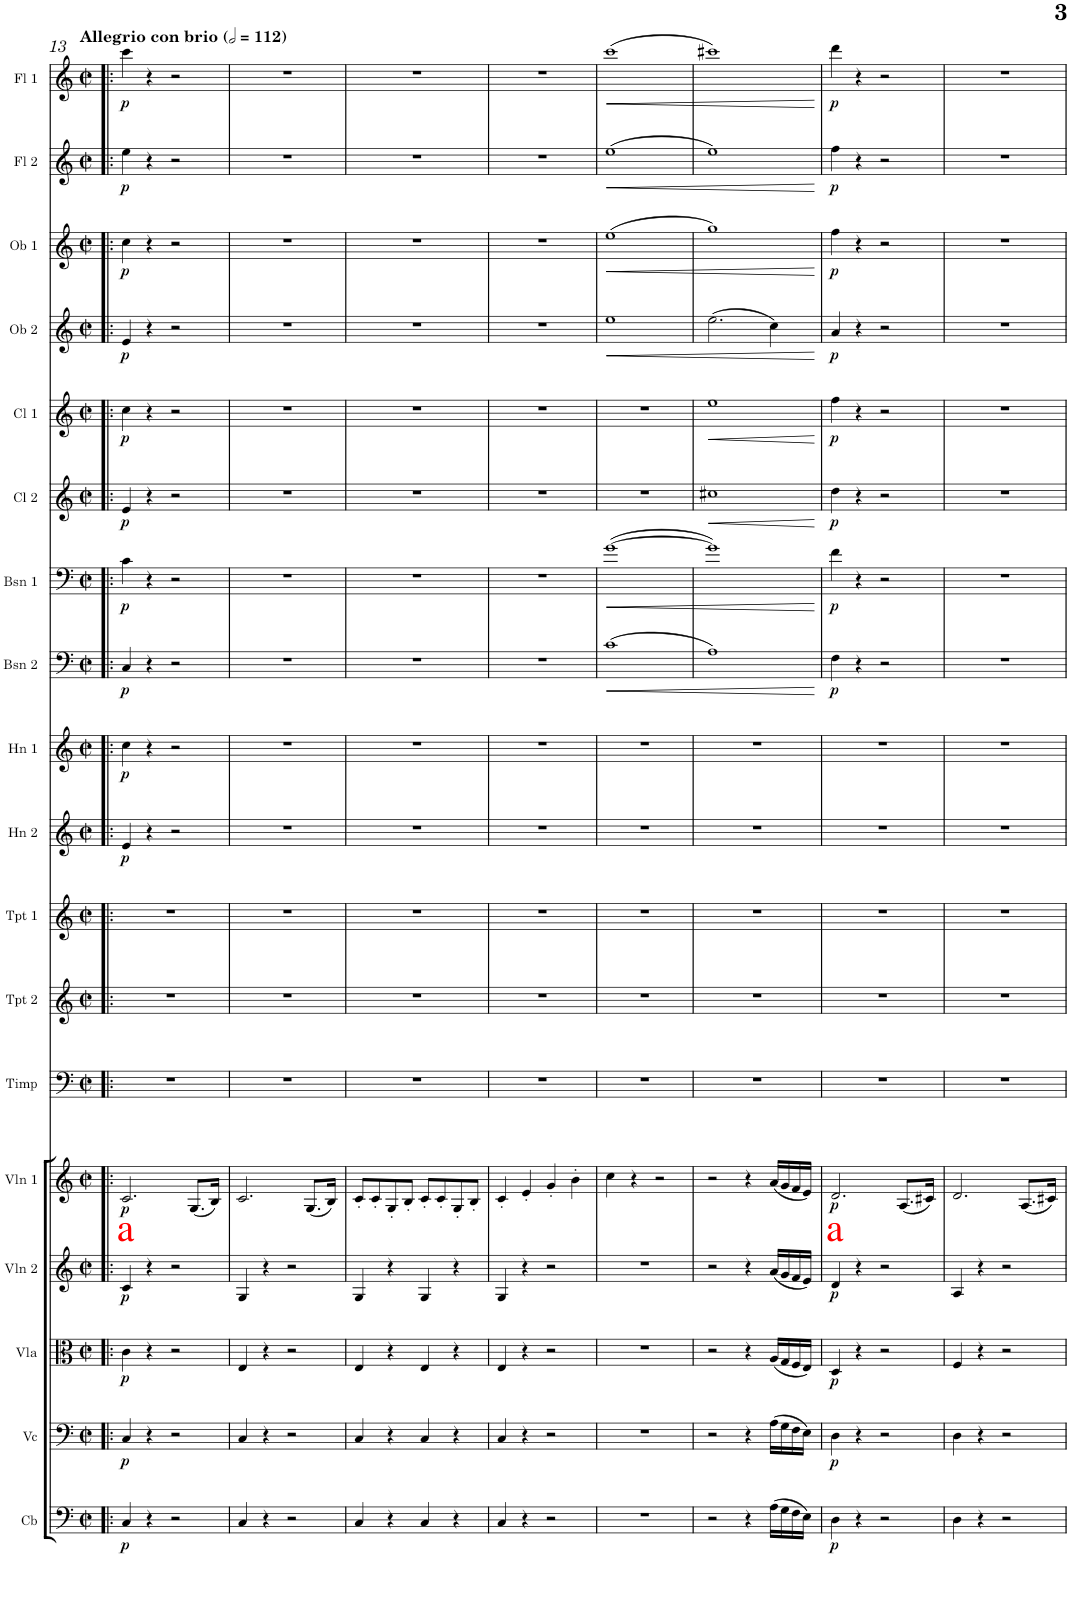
**kern	**dynam	**kern	**dynam	**kern	**dynam	**kern	**dynam	**kern	**text	**dynam	**kern	**kern	**kern	**kern	**dynam	**kern	**dynam	**kern	**dynam	**kern	**dynam	**kern	**dynam	**kern	**dynam	**kern	**dynam	**kern	**dynam	**kern	**dynam	**kern	**dynam
*part18	*part18	*part17	*part17	*part16	*part16	*part15	*part15	*part14	*part14	*part14	*part13	*part12	*part11	*part10	*part10	*part9	*part9	*part8	*part8	*part7	*part7	*part6	*part6	*part5	*part5	*part4	*part4	*part3	*part3	*part2	*part2	*part1	*part1
*staff18	*staff18	*staff17	*staff17	*staff16	*staff16	*staff15	*staff15	*staff14	*staff14	*staff14	*staff13	*staff12	*staff11	*staff10	*staff10	*staff9	*staff9	*staff8	*staff8	*staff7	*staff7	*staff6	*staff6	*staff5	*staff5	*staff4	*staff4	*staff3	*staff3	*staff2	*staff2	*staff1	*staff1
*I"Contrabass	*	*I"Violoncello	*	*I"Viola	*	*I"Violin 2	*	*I"Violin 1	*	*	*I"Timpani	*I"C Trumpet 2	*I"C Trumpet 1	*I"C Horn 2	*	*I"C Horn 1	*	*I"Bassoon 2	*	*I"Bassoon 1	*	*I"C Clarinet 2	*	*I"C Clarinet 1	*	*I"Oboe 2	*	*I"Oboe 1	*	*I"Flute 2	*	*I"Flute 1	*
*I'Cb	*	*I'Vc	*	*I'Vla	*	*I'Vln 2	*	*I'Vln 1	*	*	*I'Timp	*I'Tpt 2	*I'Tpt 1	*I'Hn 2	*	*I'Hn 1	*	*I'Bsn 2	*	*I'Bsn 1	*	*I'Cl 2	*	*I'Cl 1	*	*I'Ob 2	*	*I'Ob 1	*	*I'Fl 2	*	*I'Fl 1	*
!!LO:PB:g=z
*clefF4	*	*clefF4	*	*clefC3	*	*clefG2	*	*clefG2	*	*	*clefF4	*clefG2	*clefG2	*clefG2	*	*clefG2	*	*clefF4	*	*clefF4	*	*clefG2	*	*clefG2	*	*clefG2	*	*clefG2	*	*clefG2	*	*clefG2	*
*Trd7c12	*	*	*	*	*	*	*	*	*	*	*	*Trd1c2	*Trd1c2	*Trd7c12	*	*Trd7c12	*	*	*	*	*	*Trd1c2	*	*Trd1c2	*	*	*	*	*	*	*	*	*
*k[]	*	*k[]	*	*k[]	*	*k[]	*	*k[]	*	*	*k[]	*k[]	*k[]	*k[]	*	*k[]	*	*k[]	*	*k[]	*	*k[]	*	*k[]	*	*k[]	*	*k[]	*	*k[]	*	*k[]	*
*M2/2	*	*M2/2	*	*M2/2	*	*M2/2	*	*M2/2	*	*	*M2/2	*M2/2	*M2/2	*M2/2	*	*M2/2	*	*M2/2	*	*M2/2	*	*M2/2	*	*M2/2	*	*M2/2	*	*M2/2	*	*M2/2	*	*M2/2	*
*met(c|)	*	*met(c|)	*	*met(c|)	*	*met(c|)	*	*met(c|)	*	*	*met(c|)	*met(c|)	*met(c|)	*met(c|)	*	*met(c|)	*	*met(c|)	*	*met(c|)	*	*met(c|)	*	*met(c|)	*	*met(c|)	*	*met(c|)	*	*met(c|)	*	*met(c|)	*
*MM224	*	*MM224	*	*MM224	*	*MM224	*	*MM224	*	*	*MM224	*MM224	*MM224	*MM224	*	*MM224	*	*MM224	*	*MM224	*	*MM224	*	*MM224	*	*MM224	*	*MM224	*	*MM224	*	*MM224	*
=13!|:	=13!|:	=13!|:	=13!|:	=13!|:	=13!|:	=13!|:	=13!|:	=13!|:	=13!|:	=13!|:	=13!|:	=13!|:	=13!|:	=13!|:	=13!|:	=13!|:	=13!|:	=13!|:	=13!|:	=13!|:	=13!|:	=13!|:	=13!|:	=13!|:	=13!|:	=13!|:	=13!|:	=13!|:	=13!|:	=13!|:	=13!|:	=13!|:	=13!|:
!	!	!	!	!	!	!	!	!	!	!	!	!	!	!	!	!	!	!	!	!	!	!	!	!	!	!	!	!	!	!	!	!LO:TX:a:B:t=Allegrio con brio	!
!	!LO:DY:b	!	!LO:DY:b	!	!LO:DY:b	!	!LO:DY:b	!	!LO:LY:b:color=#FF0000	!LO:DY:b	!	!	!	!	!LO:DY:b	!	!LO:DY:b	!	!LO:DY:b	!	!LO:DY:b	!	!LO:DY:b	!	!LO:DY:b	!	!LO:DY:b	!	!LO:DY:b	!	!LO:DY:b	!	!LO:DY:b
4C/	p	4C/	p	4c\	p	4c/	p	2.c/	a	p	1r	1r	1r	4e/	p	4cc\	p	4C/	p	4c\	p	4e/	p	4cc\	p	4e/	p	4cc\	p	4ee\	p	4ccc\	p
4r	.	4r	.	4r	.	4r	.	.	.	.	.	.	.	4r	.	4r	.	4r	.	4r	.	4r	.	4r	.	4r	.	4r	.	4r	.	4r	.
2r	.	2r	.	2r	.	2r	.	.	.	.	.	.	.	2r	.	2r	.	2r	.	2r	.	2r	.	2r	.	2r	.	2r	.	2r	.	2r	.
.	.	.	.	.	.	.	.	(8.G/L	.	.	.	.	.	.	.	.	.	.	.	.	.	.	.	.	.	.	.	.	.	.	.	.	.
.	.	.	.	.	.	.	.	16B/Jk)	.	.	.	.	.	.	.	.	.	.	.	.	.	.	.	.	.	.	.	.	.	.	.	.	.
=14	=14	=14	=14	=14	=14	=14	=14	=14	=14	=14	=14	=14	=14	=14	=14	=14	=14	=14	=14	=14	=14	=14	=14	=14	=14	=14	=14	=14	=14	=14	=14	=14	=14
4C/	.	4C/	.	4E/	.	4G/	.	2.c/	.	.	1r	1r	1r	1r	.	1r	.	1r	.	1r	.	1r	.	1r	.	1r	.	1r	.	1r	.	1r	.
4r	.	4r	.	4r	.	4r	.	.	.	.	.	.	.	.	.	.	.	.	.	.	.	.	.	.	.	.	.	.	.	.	.	.	.
2r	.	2r	.	2r	.	2r	.	.	.	.	.	.	.	.	.	.	.	.	.	.	.	.	.	.	.	.	.	.	.	.	.	.	.
.	.	.	.	.	.	.	.	(8.G/L	.	.	.	.	.	.	.	.	.	.	.	.	.	.	.	.	.	.	.	.	.	.	.	.	.
.	.	.	.	.	.	.	.	16B/Jk)	.	.	.	.	.	.	.	.	.	.	.	.	.	.	.	.	.	.	.	.	.	.	.	.	.
=15	=15	=15	=15	=15	=15	=15	=15	=15	=15	=15	=15	=15	=15	=15	=15	=15	=15	=15	=15	=15	=15	=15	=15	=15	=15	=15	=15	=15	=15	=15	=15	=15	=15
4C/	.	4C/	.	4E/	.	4G/	.	8c'/L	.	.	1r	1r	1r	1r	.	1r	.	1r	.	1r	.	1r	.	1r	.	1r	.	1r	.	1r	.	1r	.
.	.	.	.	.	.	.	.	8c'/	.	.	.	.	.	.	.	.	.	.	.	.	.	.	.	.	.	.	.	.	.	.	.	.	.
4r	.	4r	.	4r	.	4r	.	8G'/	.	.	.	.	.	.	.	.	.	.	.	.	.	.	.	.	.	.	.	.	.	.	.	.	.
.	.	.	.	.	.	.	.	8B'/J	.	.	.	.	.	.	.	.	.	.	.	.	.	.	.	.	.	.	.	.	.	.	.	.	.
4C/	.	4C/	.	4E/	.	4G/	.	8c'/L	.	.	.	.	.	.	.	.	.	.	.	.	.	.	.	.	.	.	.	.	.	.	.	.	.
.	.	.	.	.	.	.	.	8c'/	.	.	.	.	.	.	.	.	.	.	.	.	.	.	.	.	.	.	.	.	.	.	.	.	.
4r	.	4r	.	4r	.	4r	.	8G'/	.	.	.	.	.	.	.	.	.	.	.	.	.	.	.	.	.	.	.	.	.	.	.	.	.
.	.	.	.	.	.	.	.	8B'/J	.	.	.	.	.	.	.	.	.	.	.	.	.	.	.	.	.	.	.	.	.	.	.	.	.
=16	=16	=16	=16	=16	=16	=16	=16	=16	=16	=16	=16	=16	=16	=16	=16	=16	=16	=16	=16	=16	=16	=16	=16	=16	=16	=16	=16	=16	=16	=16	=16	=16	=16
4C/	.	4C/	.	4E/	.	4G/	.	4c'/	.	.	1r	1r	1r	1r	.	1r	.	1r	.	1r	.	1r	.	1r	.	1r	.	1r	.	1r	.	1r	.
4r	.	4r	.	4r	.	4r	.	4e'/	.	.	.	.	.	.	.	.	.	.	.	.	.	.	.	.	.	.	.	.	.	.	.	.	.
2r	.	2r	.	2r	.	2r	.	4g'/	.	.	.	.	.	.	.	.	.	.	.	.	.	.	.	.	.	.	.	.	.	.	.	.	.
.	.	.	.	.	.	.	.	4b'\	.	.	.	.	.	.	.	.	.	.	.	.	.	.	.	.	.	.	.	.	.	.	.	.	.
=17	=17	=17	=17	=17	=17	=17	=17	=17	=17	=17	=17	=17	=17	=17	=17	=17	=17	=17	=17	=17	=17	=17	=17	=17	=17	=17	=17	=17	=17	=17	=17	=17	=17
!	!	!	!	!	!	!	!	!	!	!	!	!	!	!	!	!	!	!	!LO:HP:b	!	!LO:HP:b	!	!	!	!	!	!LO:HP:b	!	!LO:HP:b	!	!LO:HP:b	!	!LO:HP:b
1r	.	1r	.	1r	.	1r	.	4cc\	.	.	1r	1r	1r	1r	.	1r	.	(1c	<	([1g	<	1r	.	1r	.	1ee	<	(1ee	<	(1ee	<	(1ccc	<
.	.	.	.	.	.	.	.	4r	.	.	.	.	.	.	.	.	.	.	.	.	.	.	.	.	.	.	.	.	.	.	.	.	.
.	.	.	.	.	.	.	.	2r	.	.	.	.	.	.	.	.	.	.	.	.	.	.	.	.	.	.	.	.	.	.	.	.	.
=18	=18	=18	=18	=18	=18	=18	=18	=18	=18	=18	=18	=18	=18	=18	=18	=18	=18	=18	=18	=18	=18	=18	=18	=18	=18	=18	=18	=18	=18	=18	=18	=18	=18
!	!	!	!	!	!	!	!	!	!	!	!	!	!	!	!	!	!	!	!	!	!	!	!LO:HP:b	!	!LO:HP:b	!	!	!	!	!	!	!	!
2r	.	2r	.	2r	.	2r	.	2r	.	.	1r	1r	1r	1r	.	1r	.	1A)	.	1g])	.	1cc#X	<	1ee	<	(2.ee\	.	1gg)	.	1ee)	.	1ccc#X)	.
4r	.	4r	.	4r	.	4r	.	4r	.	.	.	.	.	.	.	.	.	.	.	.	.	.	.	.	.	.	.	.	.	.	.	.	.
(16A\LL	.	(16A\LL	.	(16A/LL	.	(16a/LL	.	(16a/LL	.	.	.	.	.	.	.	.	.	.	.	.	.	.	.	.	.	4cc\)	.	.	.	.	.	.	.
16G\	.	16G\	.	16G/	.	16g/	.	16g/	.	.	.	.	.	.	.	.	.	.	.	.	.	.	.	.	.	.	.	.	.	.	.	.	.
16F\	.	16F\	.	16F/	.	16f/	.	16f/	.	.	.	.	.	.	.	.	.	.	.	.	.	.	.	.	.	.	.	.	.	.	.	.	.
16E\JJ)	.	16E\JJ)	.	16E/JJ)	.	16e/JJ)	.	16e/JJ)	.	.	.	.	.	.	.	.	.	.	.	.	.	.	.	.	.	.	.	.	.	.	.	.	.
.	.	.	.	.	.	.	.	.	.	.	.	.	.	.	.	.	.	.	[	.	[	.	[	.	[	.	[	.	[	.	[	.	[
=19	=19	=19	=19	=19	=19	=19	=19	=19	=19	=19	=19	=19	=19	=19	=19	=19	=19	=19	=19	=19	=19	=19	=19	=19	=19	=19	=19	=19	=19	=19	=19	=19	=19
!	!LO:DY:b	!	!LO:DY:b	!	!LO:DY:b	!	!LO:DY:b	!	!LO:LY:b:color=#FF0000	!LO:DY:b	!	!	!	!	!	!	!	!	!LO:DY:b	!	!LO:DY:b	!	!LO:DY:b	!	!LO:DY:b	!	!LO:DY:b	!	!LO:DY:b	!	!LO:DY:b	!	!LO:DY:b
4D\	p	4D\	p	4D/	p	4d/	p	2.d/	a	p	1r	1r	1r	1r	.	1r	.	4F\	p	4f\	p	4dd\	p	4ff\	p	4a/	p	4ff\	p	4ff\	p	4ddd\	p
4r	.	4r	.	4r	.	4r	.	.	.	.	.	.	.	.	.	.	.	4r	.	4r	.	4r	.	4r	.	4r	.	4r	.	4r	.	4r	.
2r	.	2r	.	2r	.	2r	.	.	.	.	.	.	.	.	.	.	.	2r	.	2r	.	2r	.	2r	.	2r	.	2r	.	2r	.	2r	.
.	.	.	.	.	.	.	.	(8.A/L	.	.	.	.	.	.	.	.	.	.	.	.	.	.	.	.	.	.	.	.	.	.	.	.	.
.	.	.	.	.	.	.	.	16c#X/Jk)	.	.	.	.	.	.	.	.	.	.	.	.	.	.	.	.	.	.	.	.	.	.	.	.	.
=20	=20	=20	=20	=20	=20	=20	=20	=20	=20	=20	=20	=20	=20	=20	=20	=20	=20	=20	=20	=20	=20	=20	=20	=20	=20	=20	=20	=20	=20	=20	=20	=20	=20
4D\	.	4D\	.	4F/	.	4A/	.	2.d/	.	.	1r	1r	1r	1r	.	1r	.	1r	.	1r	.	1r	.	1r	.	1r	.	1r	.	1r	.	1r	.
4r	.	4r	.	4r	.	4r	.	.	.	.	.	.	.	.	.	.	.	.	.	.	.	.	.	.	.	.	.	.	.	.	.	.	.
2r	.	2r	.	2r	.	2r	.	.	.	.	.	.	.	.	.	.	.	.	.	.	.	.	.	.	.	.	.	.	.	.	.	.	.
.	.	.	.	.	.	.	.	(8.A/L	.	.	.	.	.	.	.	.	.	.	.	.	.	.	.	.	.	.	.	.	.	.	.	.	.
.	.	.	.	.	.	.	.	16c#X/Jk)	.	.	.	.	.	.	.	.	.	.	.	.	.	.	.	.	.	.	.	.	.	.	.	.	.
=	=	=	=	=	=	=	=	=	=	=	=	=	=	=	=	=	=	=	=	=	=	=	=	=	=	=	=	=	=	=	=	=	=
*-	*-	*-	*-	*-	*-	*-	*-	*-	*-	*-	*-	*-	*-	*-	*-	*-	*-	*-	*-	*-	*-	*-	*-	*-	*-	*-	*-	*-	*-	*-	*-	*-	*-
